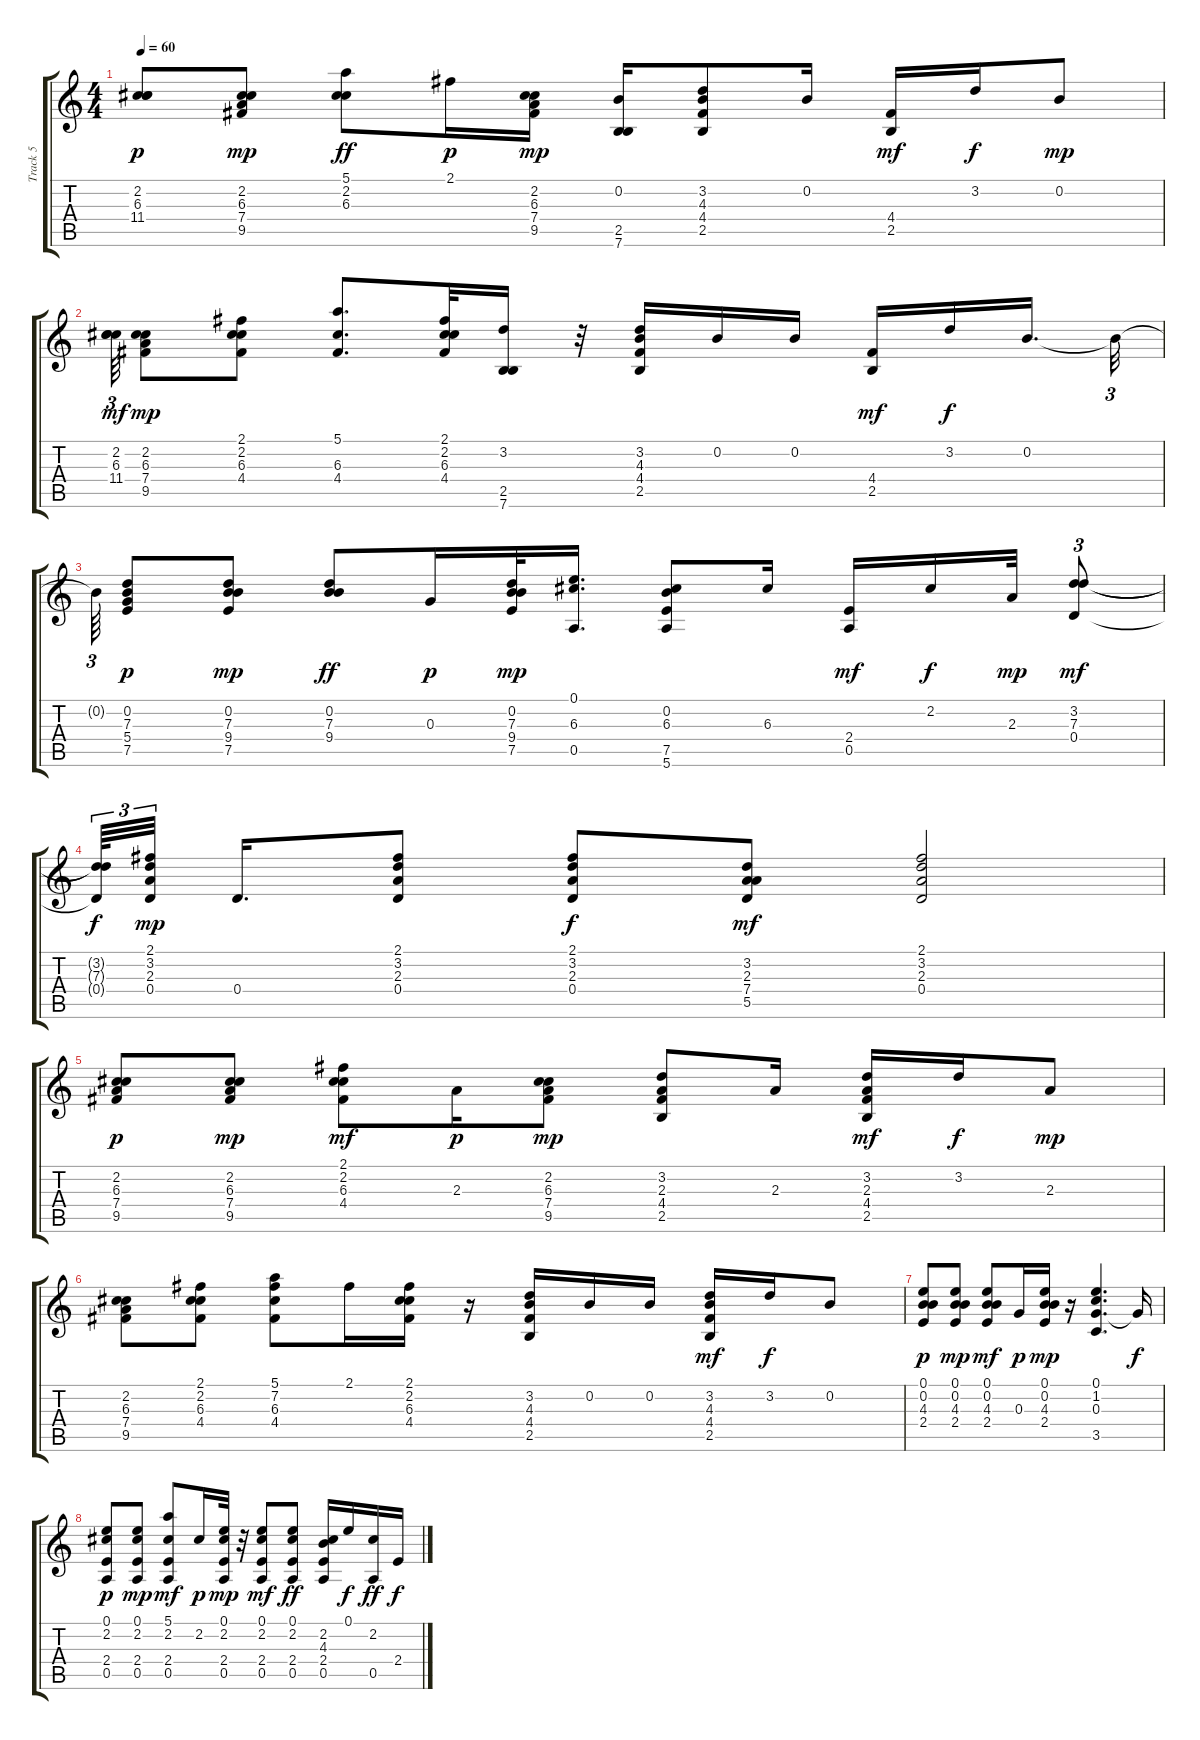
\track ("Track 5" "Track 5") {instrument acousticguitarsteel}
\staff {score tabs}
\tuning (E4 B3 G3 D3 A2 E2) {hide}
\ts (4 4)
\tempo 60
\clef g2
\ks c
(2.2 6.3 11.4).8{dy p} (2.2 6.3 7.4 9.5).8{dy mp} (5.1 2.2 6.3).8{dy ff} 2.1.16{dy p} (2.2 6.3 7.4 9.5).16{dy mp} (0.2 2.5 7.6).16 (3.2 4.3 4.4 2.5).8 0.2.16 (4.4 2.5).16{dy mf} 3.2.16{dy f} 0.2.8{dy mp} |
(2.2 6.3 11.4).64{tu (3 2) dy mf} (2.2 6.3 7.4 9.5).8{dy mp} (2.1 2.2 6.3 4.4).8 (5.1 6.3 4.4).8{d} (2.1 2.2 6.3 4.4).32 (3.2 2.5 7.6).16 r.32 (3.2 4.3 4.4 2.5).16 0.2.16 0.2.16 (4.4 2.5).16{dy mf} 3.2.16{dy f} 0.2.16{d} 0.2{t}.32{tu (3 2)} |
0.2{t}.64{tu (3 2)} (0.2 7.3 5.4 7.5).8{dy p} (0.2 7.3 9.4 7.5).8{dy mp} (0.2 7.3 9.4).8{dy ff} 0.3.16{dy p} (0.2 7.3 9.4 7.5).32{dy mp} (0.1 6.3 0.5).16{d} (0.2 6.3 7.5 5.6).8 6.3.16 (2.4 0.5).16{dy mf} 2.2.16{dy f} 2.3.32{dy mp} (3.2 7.3 0.4).8{tu (3 2) dy mf} |
(3.2{t} 7.3{t} 0.4{t}).64{tu (3 2) dy f} (2.1 3.2 2.3 0.4).32{tu (3 2) dy mp} 0.4.16{d} (2.1 3.2 2.3 0.4).8 (2.1 3.2 2.3 0.4).8{dy f} (3.2 2.3 7.4 5.5).8{dy mf} (2.1 3.2 2.3 0.4).2 |
(2.2 6.3 7.4 9.5).8{dy p} (2.2 6.3 7.4 9.5).8{dy mp} (2.1 2.2 6.3 4.4).8{dy mf} 2.3.16{dy p} (2.2 6.3 7.4 9.5).8{dy mp} (3.2 2.3 4.4 2.5).8 2.3.16 (3.2 2.3 4.4 2.5).16{dy mf} 3.2.16{dy f} 2.3.8{dy mp} |
(2.2 6.3 7.4 9.5).8 (2.1 2.2 6.3 4.4).8 (5.1 7.2 6.3 4.4).8 2.1.16 (2.1 2.2 6.3 4.4).16 r.16 (3.2 4.3 4.4 2.5).16 0.2.16 0.2.16 (3.2 4.3 4.4 2.5).16{dy mf} 3.2.16{dy f} 0.2.8 |
(0.1 0.2 4.3 2.4).8{dy p} (0.1 0.2 4.3 2.4).8{dy mp} (0.1 0.2 4.3 2.4).8{dy mf} 0.3.16{dy p} (0.1 0.2 4.3 2.4).16{dy mp} r.16 (0.1 1.2 0.3 3.5).4{d} 0.3{t}.16{dy f} |
(0.1 2.2 2.4 0.5).8{dy p} (0.1 2.2 2.4 0.5).8{dy mp} (5.1 2.2 2.4 0.5).8{dy mf} 2.2.16{dy p} (0.1 2.2 2.4 0.5).32{dy mp} r.32 (0.1 2.2 2.4 0.5).8{dy mf} (0.1 2.2 2.4 0.5).8{dy ff} (2.2 4.3 2.4 0.5).16 0.1.16{dy f} (2.2 0.5).16{dy ff} 2.4.16{dy f}
